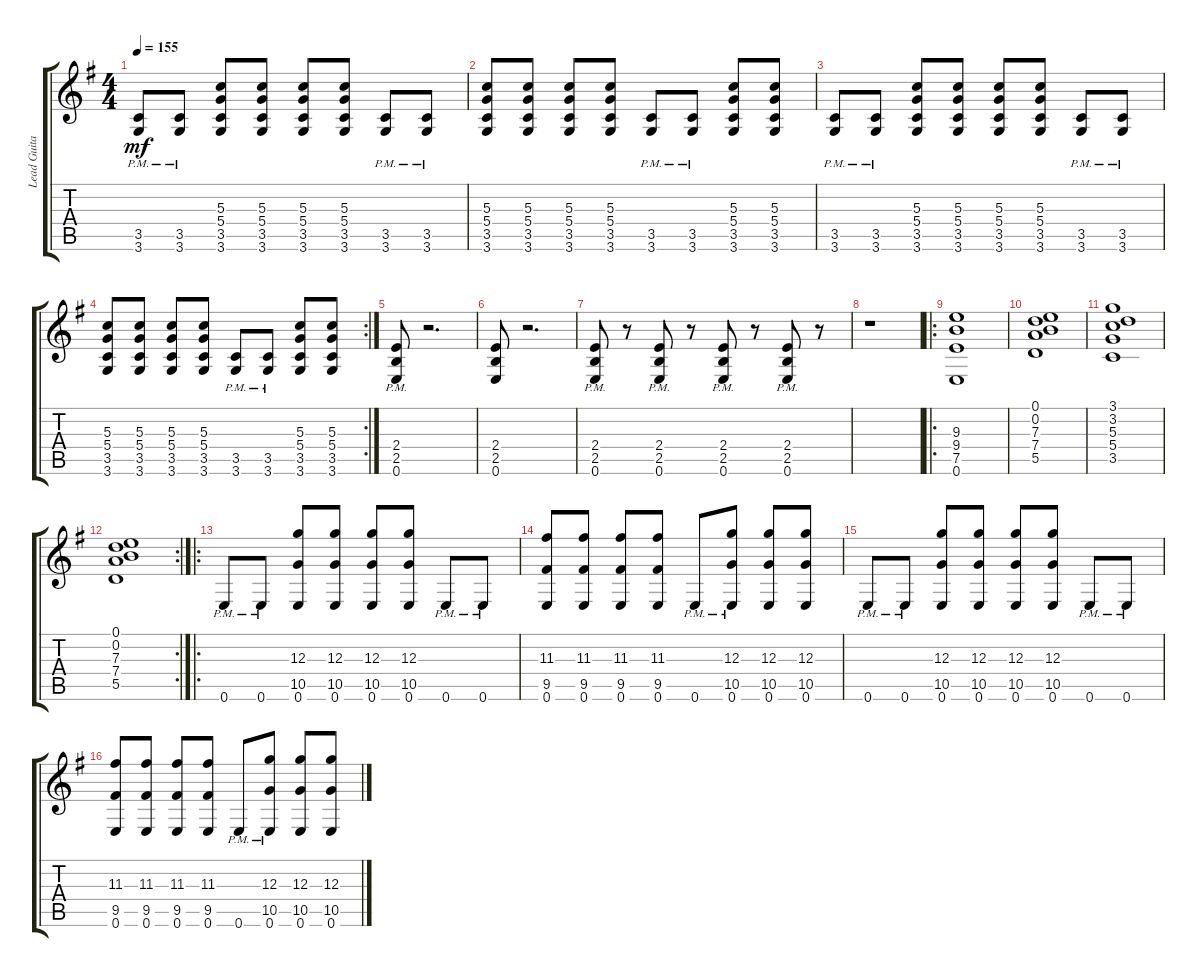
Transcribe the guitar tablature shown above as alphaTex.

\track ("Lead Guitar" "Lead Guita") {instrument distortionguitar}
\staff {score tabs}
\tuning (E4 B3 G3 D3 A2 E2) {hide}
\ts (4 4)
\tempo 155
\clef g2
\ks g
(3.5{pm} 3.6{pm}).8{dy mf} (3.5{pm} 3.6{pm}).8 (5.3 5.4 3.5 3.6).8 (5.3 5.4 3.5 3.6).8 (5.3 5.4 3.5 3.6).8 (5.3 5.4 3.5 3.6).8 (3.5{pm} 3.6{pm}).8 (3.5{pm} 3.6{pm}).8 |
(5.3 5.4 3.5 3.6).8 (5.3 5.4 3.5 3.6).8 (5.3 5.4 3.5 3.6).8 (5.3 5.4 3.5 3.6).8 (3.5{pm} 3.6{pm}).8 (3.5{pm} 3.6{pm}).8 (5.3 5.4 3.5 3.6).8 (5.3 5.4 3.5 3.6).8 |
(3.5{pm} 3.6{pm}).8 (3.5{pm} 3.6{pm}).8 (5.3 5.4 3.5 3.6).8 (5.3 5.4 3.5 3.6).8 (5.3 5.4 3.5 3.6).8 (5.3 5.4 3.5 3.6).8 (3.5{pm} 3.6{pm}).8 (3.5{pm} 3.6{pm}).8 |
\rc 2
(5.3 5.4 3.5 3.6).8 (5.3 5.4 3.5 3.6).8 (5.3 5.4 3.5 3.6).8 (5.3 5.4 3.5 3.6).8 (3.5{pm} 3.6{pm}).8 (3.5{pm} 3.6{pm}).8 (5.3 5.4 3.5 3.6).8 (5.3 5.4 3.5 3.6).8 |
(2.4{pm} 2.5{pm} 0.6{pm}).8 r.2{d} |
(2.4 2.5 0.6).8 r.2{d} |
(2.4{pm} 2.5{pm} 0.6{pm}).8 r.8 (2.4{pm} 2.5{pm} 0.6{pm}).8 r.8 (2.4{pm} 2.5{pm} 0.6{pm}).8 r.8 (2.4{pm} 2.5{pm} 0.6{pm}).8 r.8 |
r.1 |
\ro
(9.3 9.4 7.5 0.6).1 |
(0.1 0.2 7.3 7.4 5.5).1 |
(3.1 3.2 5.3 5.4 3.5).1 |
\rc 2
(0.1 0.2 7.3 7.4 5.5).1 |
\ro
0.6{pm}.8 0.6{pm}.8 (12.3 10.5 0.6).8 (12.3 10.5 0.6).8 (12.3 10.5 0.6).8 (12.3 10.5 0.6).8 0.6{pm}.8 0.6{pm}.8 |
(11.3 9.5 0.6).8 (11.3 9.5 0.6).8 (11.3 9.5 0.6).8 (11.3 9.5 0.6).8 0.6{pm}.8 (12.3{pm} 10.5{pm} 0.6{pm}).8 (12.3 10.5 0.6).8 (12.3 10.5 0.6).8 |
0.6{pm}.8 0.6{pm}.8 (12.3 10.5 0.6).8 (12.3 10.5 0.6).8 (12.3 10.5 0.6).8 (12.3 10.5 0.6).8 0.6{pm}.8 0.6{pm}.8 |
(11.3 9.5 0.6).8 (11.3 9.5 0.6).8 (11.3 9.5 0.6).8 (11.3 9.5 0.6).8 0.6{pm}.8 (12.3{pm} 10.5{pm} 0.6{pm}).8 (12.3 10.5 0.6).8 (12.3 10.5 0.6).8
